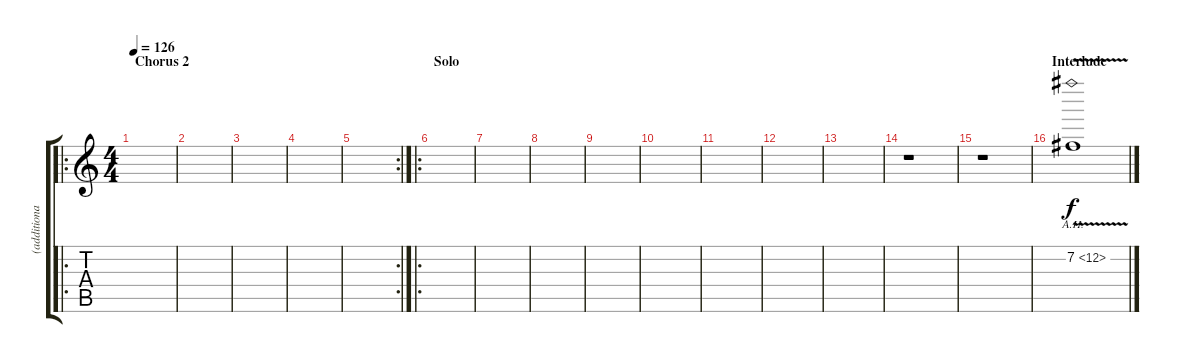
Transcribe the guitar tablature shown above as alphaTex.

\track ("(additional stuff)" "(additiona") {instrument distortionguitar}
\staff {score tabs}
\tuning (E4 B3 G3 D3 A2 E2) {hide}
\ro
\ts (4 4)
\section ("" "Chorus 2")
\tempo 126
\clef g2
\ks c
|
|
|
|
\rc 2
|
\ro
\section ("" "Solo")
|
|
|
|
|
|
|
|
r.1 |
r.1 |
\section ("" "Interlude")
7.2{ah 5 v}.1{volume 0}
